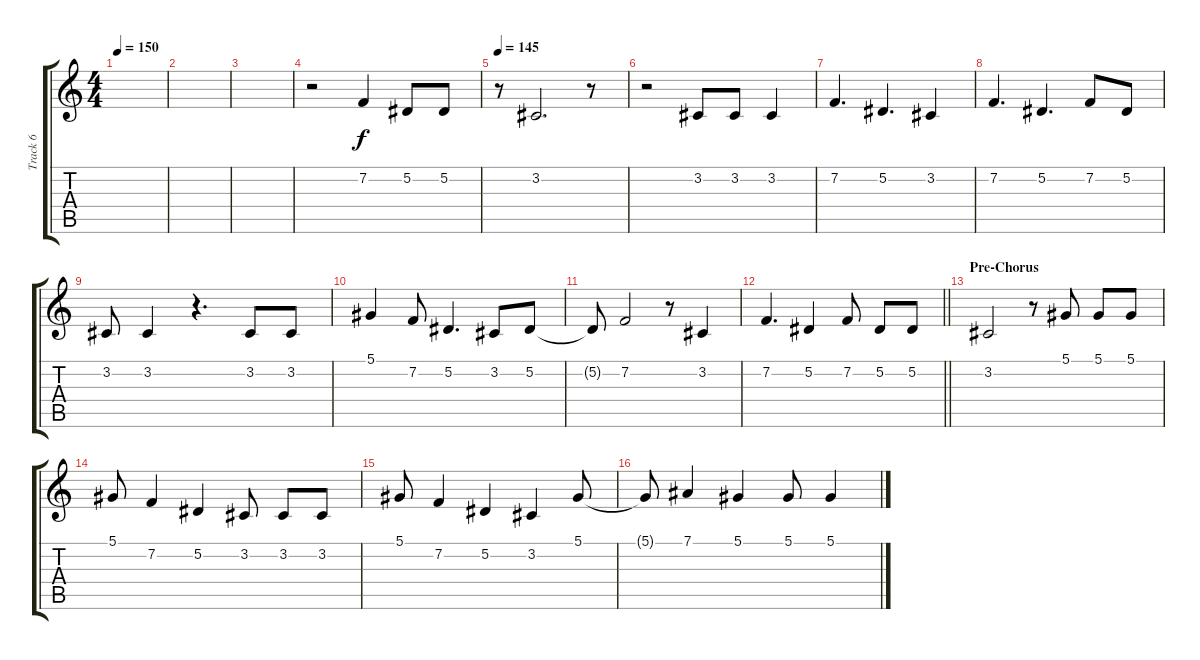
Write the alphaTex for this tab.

\track ("Track 6" "Track 6") {instrument oboe}
\staff {score tabs}
\tuning (Eb4 Bb3 Gb3 Db3 Ab2 Db2) {hide}
\ts (4 4)
\tempo 150
\clef g2
\ks c
|
|
|
r.2 7.2.4 5.2.8 5.2.8 |
\tempo 145
r.8 3.2.2{d} r.8 |
r.2 3.2.8 3.2.8 3.2.4 |
7.2.4{d} 5.2.4{d} 3.2.4 |
7.2.4{d} 5.2.4{d} 7.2.8 5.2.8 |
3.2.8 3.2.4 r.4{d} 3.2.8 3.2.8 |
5.1.4 7.2.8 5.2.4{d} 3.2.8 5.2.8 |
5.2{t}.8 7.2.2 r.8 3.2.4 |
\barLineRight lightlight
7.2.4{d} 5.2.4 7.2.8 5.2.8 5.2.8 |
\section ("" "Pre-Chorus")
3.2.2 r.8 5.1.8 5.1.8 5.1.8 |
5.1.8 7.2.4 5.2.4 3.2.8 3.2.8 3.2.8 |
5.1.8 7.2.4 5.2.4 3.2.4 5.1.8 |
5.1{t}.8 7.1.4 5.1.4 5.1.8 5.1.4
